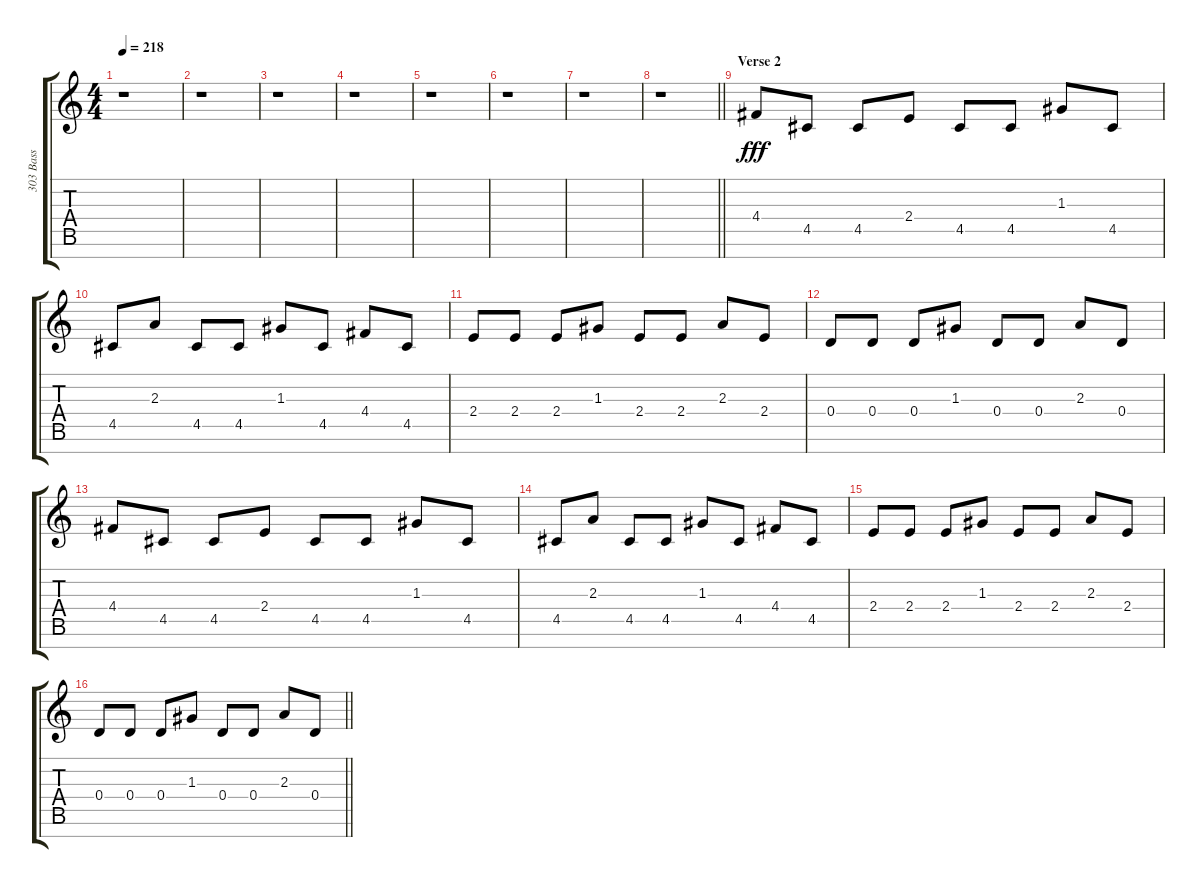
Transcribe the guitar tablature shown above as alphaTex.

\track ("303 Bass" "303 Bass") {instrument synthbass1}
\staff {score tabs}
\tuning (E4 B3 G3 D3 A2 E2 B1) {hide}
\ts (4 4)
\tempo 218
\clef g2
\ks c
r.1{dy fff} |
r.1 |
r.1 |
r.1 |
r.1 |
r.1 |
r.1 |
\barLineRight lightlight
r.1 |
\section ("" "Verse 2")
4.4.8 4.5.8 4.5.8 2.4.8 4.5.8 4.5.8 1.3.8 4.5.8 |
4.5.8 2.3.8 4.5.8 4.5.8 1.3.8 4.5.8 4.4.8 4.5.8 |
2.4.8 2.4.8 2.4.8 1.3.8 2.4.8 2.4.8 2.3.8 2.4.8 |
0.4.8 0.4.8 0.4.8 1.3.8 0.4.8 0.4.8 2.3.8 0.4.8 |
4.4.8 4.5.8 4.5.8 2.4.8 4.5.8 4.5.8 1.3.8 4.5.8 |
4.5.8 2.3.8 4.5.8 4.5.8 1.3.8 4.5.8 4.4.8 4.5.8 |
2.4.8 2.4.8 2.4.8 1.3.8 2.4.8 2.4.8 2.3.8 2.4.8 |
\barLineRight lightlight
0.4.8 0.4.8 0.4.8 1.3.8 0.4.8 0.4.8 2.3.8 0.4.8
